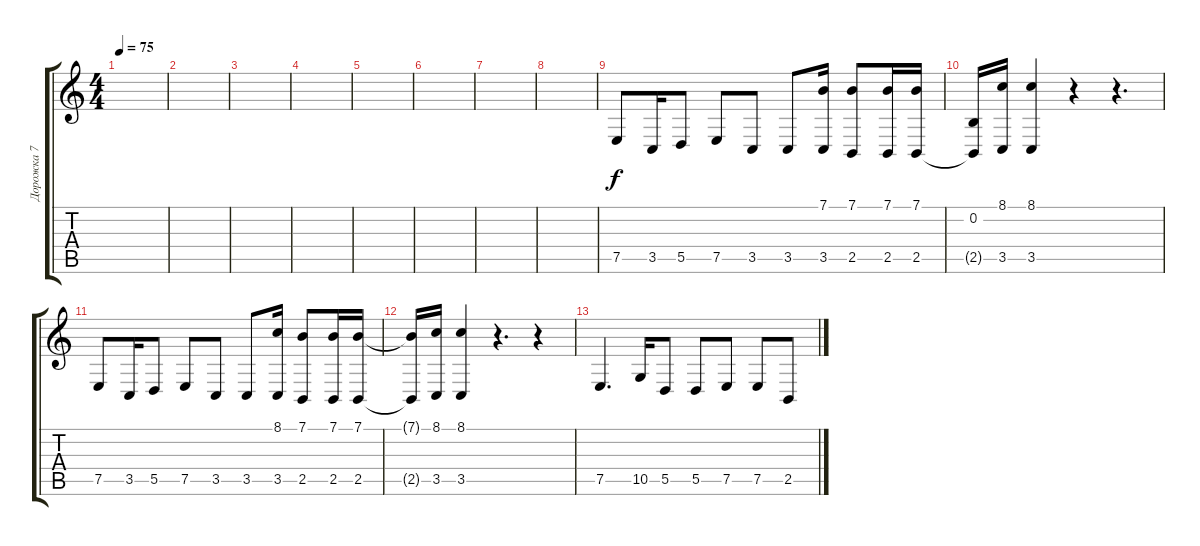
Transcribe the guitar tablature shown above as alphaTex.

\track ("Дорожка 7" "Дорожка 7") {instrument lead8bassandlead}
\staff {score tabs}
\tuning (E4 B3 G3 D3 A2 E2) {hide}
\ts (4 4)
\tempo 75
\clef g2
\ks c
|
|
|
|
|
|
|
|
7.5.8 3.5.16 5.5.8 7.5.8 3.5.8 3.5.8 (7.1 3.5).16 (7.1 2.5).8 (7.1 2.5).16 (7.1 2.5).16 |
(0.2 2.5{t}).16 (8.1 3.5).16 (8.1 3.5).4 r.4 r.4{d} |
7.5.8 3.5.16 5.5.8 7.5.8 3.5.8 3.5.8 (8.1 3.5).16 (7.1 2.5).8 (7.1 2.5).16 (7.1 2.5).16 |
(7.1{t} 2.5{t}).16 (8.1 3.5).16 (8.1 3.5).4 r.4{d} r.4 |
7.5.4{d} 10.5.16 5.5.8 5.5.8 7.5.8 7.5.8 2.5.8
